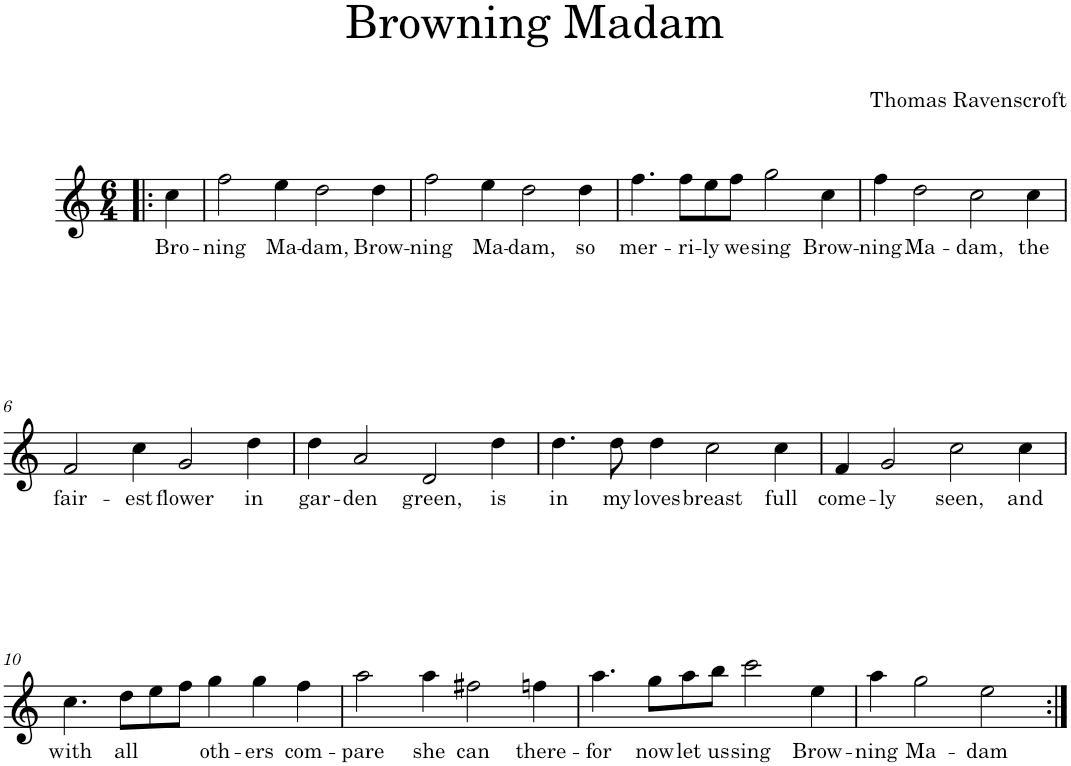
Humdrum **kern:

**kern	**text
*part1	*part1
*staff1	*staff1
*I"Voice	*
*I'Vo.	*
*clefG2	*
*k[]	*
*M6/4	*
=1!|:	=1!|:
!	!LO:LY:b
4cc\	Bro-
=2	=2
!	!LO:LY:b
2ff\	-ning
!	!LO:LY:b
4ee\	Ma-
!	!LO:LY:b
2dd\	-dam,
!	!LO:LY:b
4dd\	Brow-
=3	=3
!	!LO:LY:b
2ff\	-ning
!	!LO:LY:b
4ee\	Ma-
!	!LO:LY:b
2dd\	-dam,
!	!LO:LY:b
4dd\	so
=4	=4
!	!LO:LY:b
4.ff\	mer-
!	!LO:LY:b
8ff\L	-ri-
!	!LO:LY:b
8ee\	-ly
!	!LO:LY:b
8ff\J	we
!	!LO:LY:b
2gg\	sing
!	!LO:LY:b
4cc\	Brow-
=5	=5
!	!LO:LY:b
4ff\	-ning
!	!LO:LY:b
2dd\	Ma-
!	!LO:LY:b
2cc\	-dam,
!	!LO:LY:b
4cc\	the
!!LO:LB:g=z
=6	=6
!	!LO:LY:b
2f/	fair-
!	!LO:LY:b
4cc\	-est
!	!LO:LY:b
2g/	flower
!	!LO:LY:b
4dd\	in
=7	=7
!	!LO:LY:b
4dd\	gar-
!	!LO:LY:b
2a/	-den
!	!LO:LY:b
2d/	green,
!	!LO:LY:b
4dd\	is
=8	=8
!	!LO:LY:b
4.dd\	in
!	!LO:LY:b
8dd\	my
!	!LO:LY:b
4dd\	loves
!	!LO:LY:b
2cc\	breast
!	!LO:LY:b
4cc\	full
=9	=9
!	!LO:LY:b
4f/	come-
!	!LO:LY:b
2g/	-ly
!	!LO:LY:b
2cc\	seen,
!	!LO:LY:b
4cc\	and
!!LO:LB:g=z
=10	=10
!	!LO:LY:b
4.cc\	with
!	!LO:LY:b
8dd\L	all
8ee\	.
8ff\J	.
!	!LO:LY:b
4gg\	oth-
!	!LO:LY:b
4gg\	-ers
!	!LO:LY:b
4ff\	com-
=11	=11
!	!LO:LY:b
2aa\	-pare
!	!LO:LY:b
4aa\	she
!	!LO:LY:b
2ff#X\	can
!	!LO:LY:b
4ffn\	there-
=12	=12
!	!LO:LY:b
4.aa\	-for
!	!LO:LY:b
8gg\L	now
!	!LO:LY:b
8aa\	let
!	!LO:LY:b
8bb\J	us
!	!LO:LY:b
2ccc\	sing
!	!LO:LY:b
4ee\	Brow-
=13	=13
!	!LO:LY:b
4aa\	-ning
!	!LO:LY:b
2gg\	Ma-
!	!LO:LY:b
2ee\	-dam
=:|!	=:|!
*-	*-
